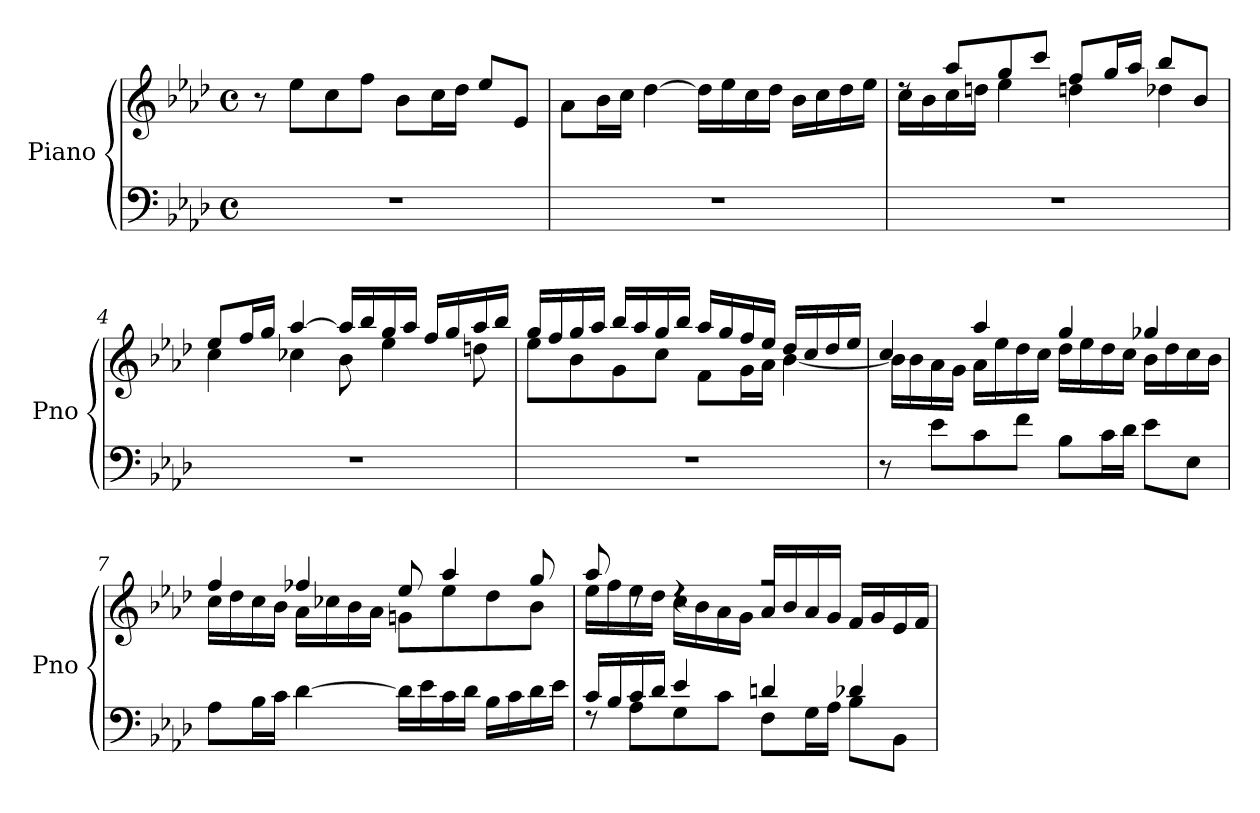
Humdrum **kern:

**kern	**kern
*part1	*part1
*staff2	*staff1
*I"Piano	*
*I'Pno	*
*clefF4	*clefG2
*k[b-e-a-d-]	*k[b-e-a-d-]
*M4/4	*M4/4
*met(c)	*met(c)
*MM58	*MM58
=1	=1
1r	8r
.	8ee-\L
.	8cc\
.	8ff\J
.	8b-\L
.	16cc\L
.	16dd-\JJ
.	8ee-/L
.	8e-/J
=2	=2
1r	8a-\L
.	16b-\L
.	16cc\JJ
.	[4dd-\
.	16dd-\LL]
.	16ee-\
.	16cc\
.	16dd-\JJ
.	16b-\LL
.	16cc\
.	16dd-\
.	16ee-\JJ
=3	=3
*	*^
1r	8rdd	16cc\LL
.	.	16b-\
.	8aa-/L	16cc\
.	.	16ddn\JJ
.	8gg/	4ee-\
.	8ccc/J	.
.	8ff/L	4ddn\
.	16gg/L	.
.	16aa-/JJ	.
.	8bb-/L	4dd-X\
.	8b-/J	.
=4	=4	=4
1r	8ee-/L	4cc\
.	16ff/L	.
.	16gg/JJ	.
.	[4aa-/	4cc-X\
.	16aa-/LL]	8b-\
.	16bb-/	.
.	16gg/	4ee-\
.	16aa-/JJ	.
.	16ff/LL	.
.	16gg/	.
.	16aa-/	8ddn\
.	16bb-/JJ	.
!!LO:LB:g=z	!!
=5	=5	=5
1r	16gg/LL	8ee-\L
.	16ff/	.
.	16gg/	8b-\
.	16aa-/JJ	.
.	16bb-/LL	8g\
.	16aa-/	.
.	16gg/	8cc\J
.	16bb-/JJ	.
.	16aa-/LL	8f\L
.	16gg/	.
.	16ff/	16g\L
.	16ee-/JJ	16a-\JJ
.	16dd-/LL	[4b-\
.	16cc/	.
.	16dd-/	.
.	16ee-/JJ	.
=6	=6	=6
8r	4cc/	16b-\LL]
.	.	16b-\
8e-\L	.	16a-\
.	.	16g\JJ
8c\	4aa-/	16a-\LL
.	.	16ee-\
8f\J	.	16dd-\
.	.	16cc\JJ
8B-\L	4gg/	16dd-\LL
.	.	16ee-\
16c\L	.	16dd-\
16d-\JJ	.	16cc\JJ
8e-\L	4gg-X/	16b-\LL
.	.	16dd-\
8E-\J	.	16cc\
.	.	16b-\JJ
=7	=7	=7
8A-\L	4ff/	16cc\LL
.	.	16dd-\
16B-\L	.	16cc\
16c\JJ	.	16b-\JJ
[4d-\	4ff-X/	16a-\LL
.	.	16cc-X\
.	.	16b-\
.	.	16a-\JJ
16d-\LL]	8ee-/	8gn\L
16e-\	.	.
16c\	4aa-/	8ee-\
16d-\JJ	.	.
16B-\LL	.	8dd-\
16c\	.	.
16d-\	8gg/	8b-\J
16e-\JJ	.	.
!!LO:LB:g=z	!!
=8	=8	=8
*^	*	*
16c/LL	8rF	8aa-/	16ee-\LL
16B-/	.	.	16ff\
16c/	8A-\L	8rdd	16ee-\
16d-/JJ	.	.	16dd-\JJ
4e-/	8G\	4rdd	16cc\LL
.	.	.	16b-\
.	8c\J	.	16a-\
.	.	.	16g\JJ
4dn/	8F\L	2rff	16a-/LL
.	.	.	16b-/
.	16G\L	.	16a-/
.	16A-\JJ	.	16g/JJ
4d-X/	8B-\L	.	16f/LL
.	.	.	16g/
.	8BB-\J	.	16e-/
.	.	.	16f/JJ
*v	*v	*	*
*	*v	*v
=	=
*-	*-
